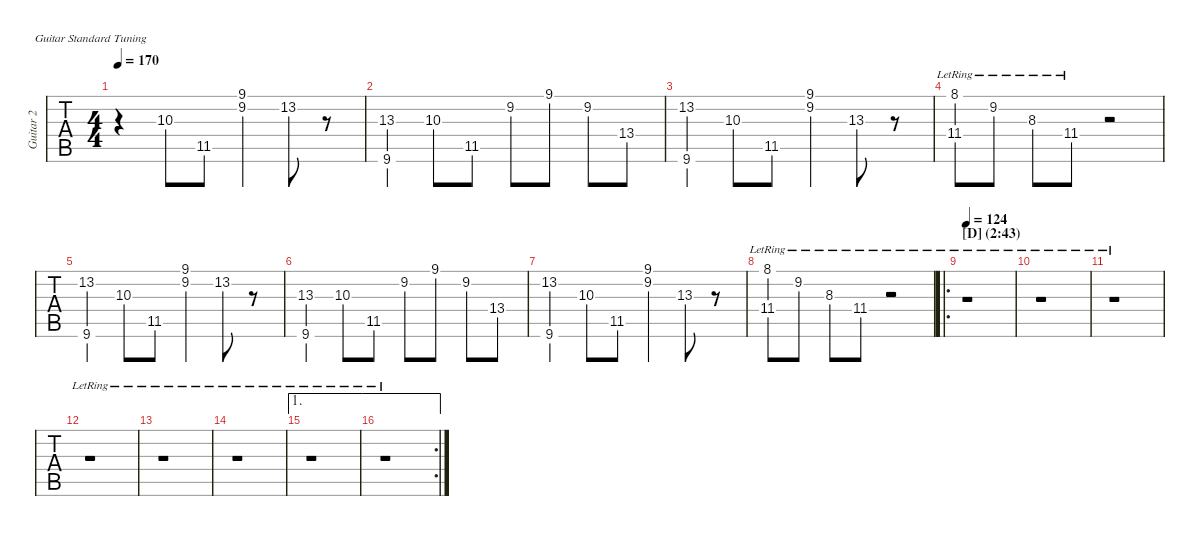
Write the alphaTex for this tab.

\defaultSystemsLayout 4
\hideDynamics
\bracketExtendMode nobrackets
\multiTrackTrackNamePolicy allsystems
\firstSystemTrackNameMode fullname
\otherSystemsTrackNameMode fullname
\otherSystemsTrackNameOrientation horizontal
\track ("Guitar 2" "Guitar 2") {instrument overdrivenguitar}
\staff {tabs}
\tuning (E4 B3 G3 D3 A2 E2)
\ts (4 4)
\scale
1.01035
\tempo 170
\accidentals auto
\clef g2
\ottava regular
\simile none
\ks c
r.4{dy mf} 10.3.8 11.5{acc #}.8 (9.1{acc #} 9.2{acc #}).4 13.2.8 r.8 |
\scale
0.982618 (9.6{acc #} 13.3{acc #}).4 10.3.8 11.5{acc #}.8 9.2{acc #}.8 9.1{acc #}.8 9.2{acc #}.8 13.4{acc #}.8 |
\scale
1.01187 (9.6{acc #} 13.2).4 10.3.8 11.5{acc #}.8 (9.1{acc #} 9.2{acc #}).4 13.3{acc #}.8 r.8 |
\scale
0.995157 (11.4{lr acc #} 8.1{lr}).8 9.2{lr acc #}.8 8.3{lr acc #}.8 11.4{lr acc #}.8 r.2 |
\scale
0.991362 (9.6{acc #} 13.2).4 10.3.8 11.5{acc #}.8 (9.1{acc #} 9.2{acc #}).4 13.2.8 r.8 |
\scale
1.00194 (9.6{acc #} 13.3{acc #}).4 10.3.8 11.5{acc #}.8 9.2{acc #}.8 9.1{acc #}.8 9.2{acc #}.8 13.4{acc #}.8 |
\scale
0.993585 (9.6{acc #} 13.2).4 10.3.8 11.5{acc #}.8 (9.1{acc #} 9.2{acc #}).4 13.3{acc #}.8 r.8 |
\scale
1.01311 (11.4{lr acc #} 8.1{lr}).8 9.2{lr acc #}.8 8.3{lr acc #}.8 11.4{lr acc #}.8 r.2 |
\ro
\section ("D" "(2:43)")
\scale
1.01255
\tempo 124
r.1 |
\scale
0.999996 r.1 |
\scale
0.991637 r.1 |
\scale
0.995817 r.1 |
\scale
1.00189 r.1 |
\scale
0.995753 r.1 |
\ae 1
\scale
1.00411 r.1 |
\ae 1
\rc 2
\scale
0.998247 r.1
